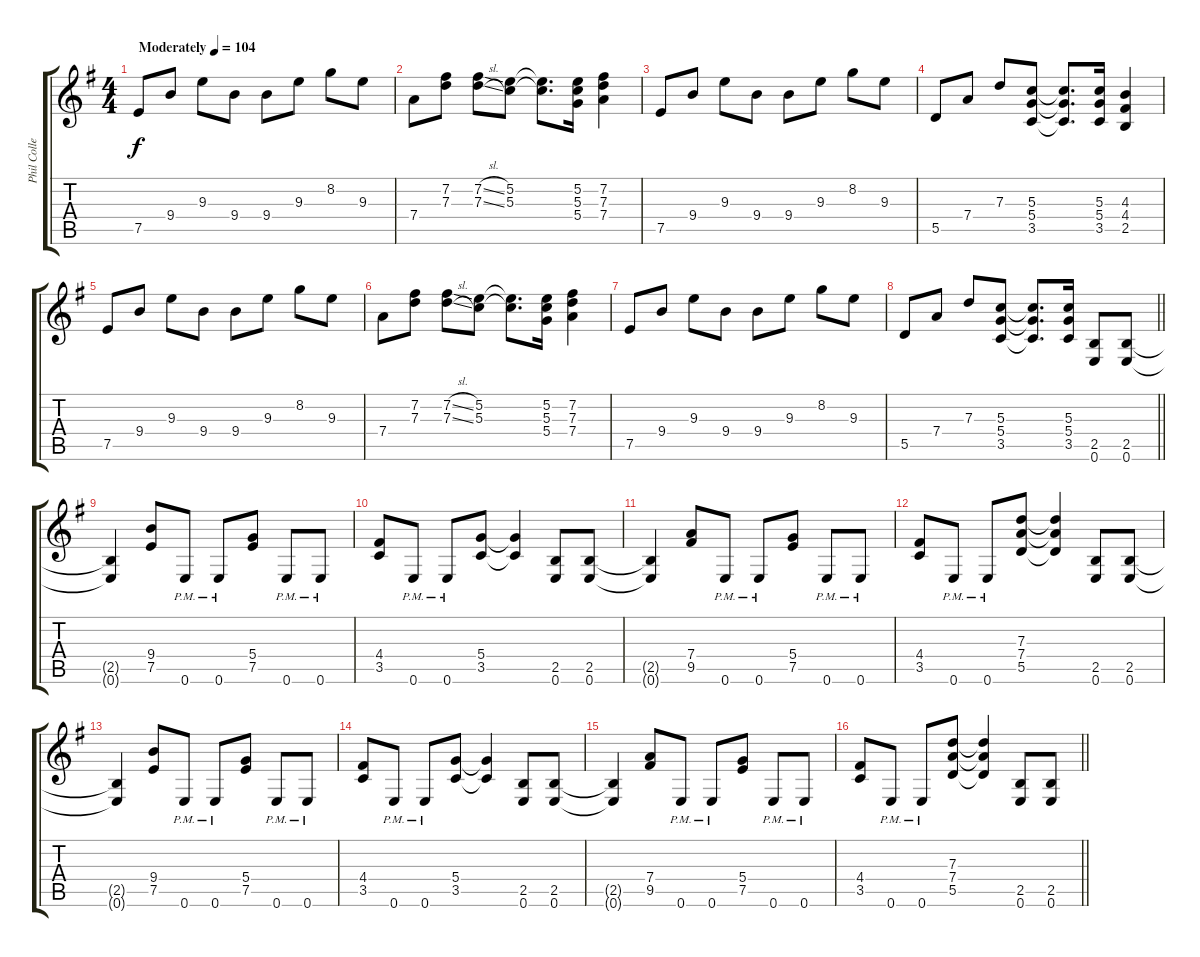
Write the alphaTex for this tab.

\track ("Phil Collen" "Phil Colle") {instrument distortionguitar}
\staff {score tabs}
\tuning (E4 B3 G3 D3 A2 E2) {hide}
\ts (4 4)
\tempo (104 "Moderately")
\clef g2
\ks eminor
7.5.8{dy f instrument distortionguitar} 9.4.8 9.3.8 9.4.8 9.4.8 9.3.8 8.2.8 9.3.8 |
7.4.8 (7.2 7.3).8 (7.2{sl} 7.3{sl}).8 (5.2 5.3).8 (5.2{t} 5.3{t}).8{d} (5.2 5.3 5.4).16 (7.2 7.3 7.4).4 |
7.5.8 9.4.8 9.3.8 9.4.8 9.4.8 9.3.8 8.2.8 9.3.8 |
5.5.8 7.4.8 7.3.8 (5.3 5.4 3.5).8 (5.3{t} 5.4{t} 3.5{t}).8{d} (5.3 5.4 3.5).16 (4.3 4.4 2.5).4 |
7.5.8 9.4.8 9.3.8 9.4.8 9.4.8 9.3.8 8.2.8 9.3.8 |
7.4.8 (7.2 7.3).8 (7.2{sl} 7.3{sl}).8 (5.2 5.3).8 (5.2{t} 5.3{t}).8{d} (5.2 5.3 5.4).16 (7.2 7.3 7.4).4 |
7.5.8 9.4.8 9.3.8 9.4.8 9.4.8 9.3.8 8.2.8 9.3.8 |
\barLineRight lightlight
5.5.8 7.4.8 7.3.8 (5.3 5.4 3.5).8 (5.3{t} 5.4{t} 3.5{t}).8{d} (5.3 5.4 3.5).16 (2.5 0.6).8 (2.5 0.6).8 |
(2.5{t} 0.6{t}).4 (9.4 7.5).8 0.6{pm}.8 0.6{pm}.8 (5.4 7.5).8 0.6{pm}.8 0.6{pm}.8 |
(4.4 3.5).8 0.6{pm}.8 0.6{pm}.8 (5.4 3.5).8 (5.4{t} 3.5{t}).4 (2.5 0.6).8 (2.5 0.6).8 |
(2.5{t} 0.6{t}).4 (7.4 9.5).8 0.6{pm}.8 0.6{pm}.8 (5.4 7.5).8 0.6{pm}.8 0.6{pm}.8 |
(4.4 3.5).8 0.6{pm}.8 0.6{pm}.8 (7.3 7.4 5.5).8 (7.3{t} 7.4{t} 5.5{t}).4 (2.5 0.6).8 (2.5 0.6).8 |
(2.5{t} 0.6{t}).4 (9.4 7.5).8 0.6{pm}.8 0.6{pm}.8 (5.4 7.5).8 0.6{pm}.8 0.6{pm}.8 |
(4.4 3.5).8 0.6{pm}.8 0.6{pm}.8 (5.4 3.5).8 (5.4{t} 3.5{t}).4 (2.5 0.6).8 (2.5 0.6).8 |
(2.5{t} 0.6{t}).4 (7.4 9.5).8 0.6{pm}.8 0.6{pm}.8 (5.4 7.5).8 0.6{pm}.8 0.6{pm}.8 |
\barLineRight lightlight
(4.4 3.5).8 0.6{pm}.8 0.6{pm}.8 (7.3 7.4 5.5).8 (7.3{t} 7.4{t} 5.5{t}).4 (2.5 0.6).8 (2.5 0.6).8
